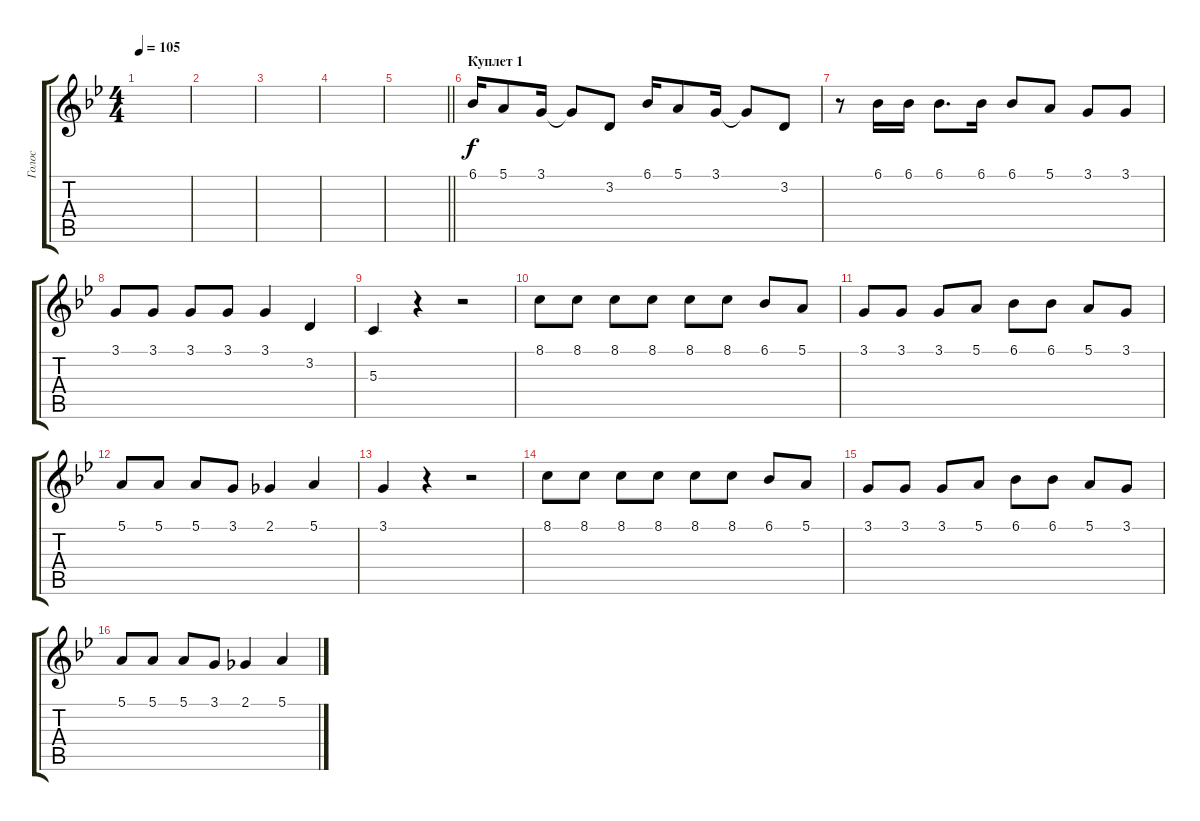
\track ("Голос" "Голос") {instrument sitar}
\staff {score tabs}
\tuning (E4 B3 G3 D3 A2 E2) {hide}
\ts (4 4)
\tempo 105
\clef g2
\ks gminor
|
|
|
|
\barLineRight lightlight
|
\section ("" "Куплет 1")
6.1.16 5.1.8 3.1.16 3.1{t}.8 3.2.8 6.1.16 5.1.8 3.1.16 3.1{t}.8 3.2.8 |
r.8 6.1.16 6.1.16 6.1.8{d} 6.1.16 6.1.8 5.1.8 3.1.8 3.1.8 |
3.1.8 3.1.8 3.1.8 3.1.8 3.1.4 3.2.4 |
5.3.4 r.4 r.2 |
8.1.8 8.1.8 8.1.8 8.1.8 8.1.8 8.1.8 6.1.8 5.1.8 |
3.1.8 3.1.8 3.1.8 5.1.8 6.1.8 6.1.8 5.1.8 3.1.8 |
5.1.8 5.1.8 5.1.8 3.1.8 2.1.4 5.1.4 |
3.1.4 r.4 r.2 |
8.1.8 8.1.8 8.1.8 8.1.8 8.1.8 8.1.8 6.1.8 5.1.8 |
3.1.8 3.1.8 3.1.8 5.1.8 6.1.8 6.1.8 5.1.8 3.1.8 |
5.1.8 5.1.8 5.1.8 3.1.8 2.1.4 5.1.4
